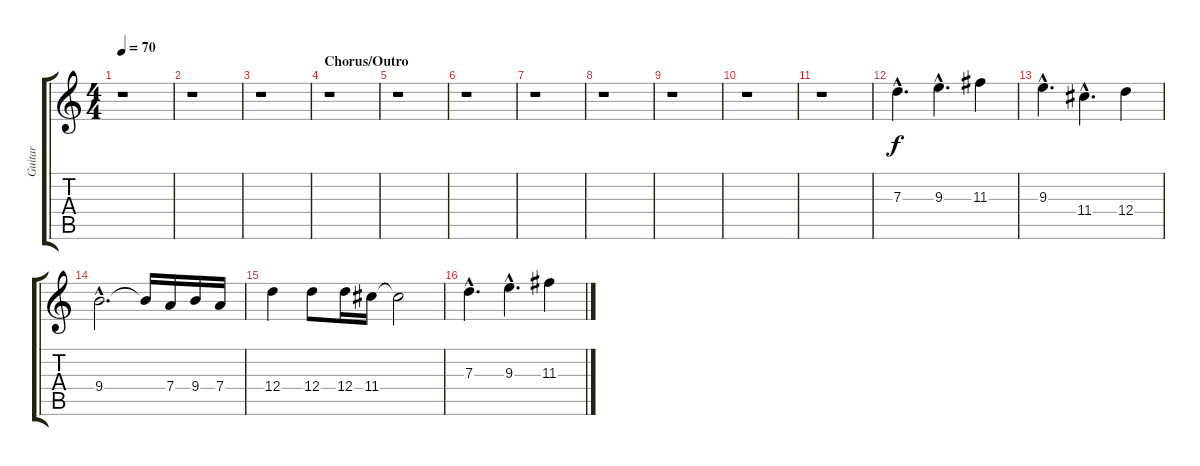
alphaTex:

\track ("Guitar" "Guitar") {instrument electricguitarjazz}
\staff {score tabs}
\tuning (E4 B3 G3 D3 A2 E2) {hide}
\ts (4 4)
\tempo 70
\clef g2
\ks c
r.1{dy f} |
r.1 |
r.1 |
\section ("" "Chorus/Outro")
r.1 |
r.1 |
r.1 |
r.1 |
r.1 |
r.1 |
r.1 |
r.1 |
7.3{hac}.4{d volume 16 instrument distortionguitar} 9.3{hac}.4{d} 11.3.4 |
9.3{hac}.4{d} 11.4{hac}.4{d} 12.4.4 |
9.4{hac}.2{d} 9.4{t}.16 7.4.16 9.4.16 7.4.16 |
12.4.4 12.4.8 12.4.16 11.4.16 11.4{t}.2 |
7.3{hac}.4{d} 9.3{hac}.4{d} 11.3.4
